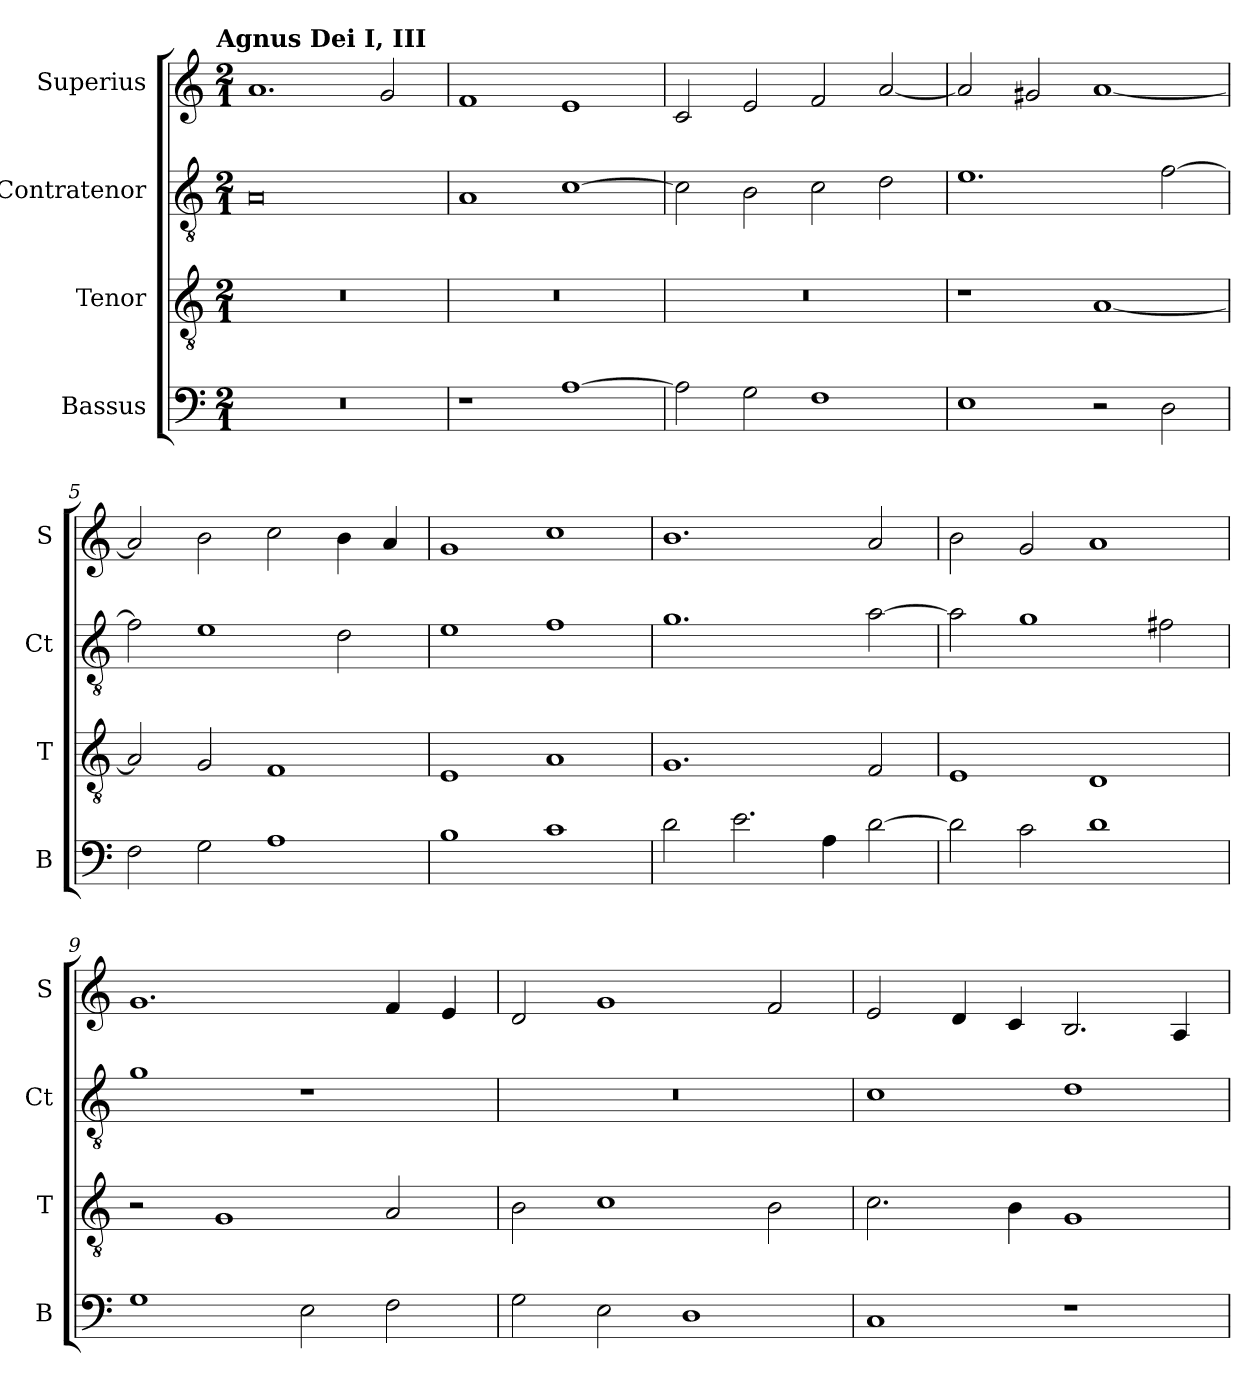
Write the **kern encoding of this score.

**kern	**kern	**kern	**kern
*part4	*part3	*part2	*part1
*staff4	*staff3	*staff2	*staff1
*I"Bassus	*I"Tenor	*I"Contratenor	*I"Superius
*I'B	*I'T	*I'Ct	*I'S
*clefF4	*clefGv2	*clefGv2	*clefG2
*k[]	*k[]	*k[]	*k[]
!!LO:TX:omd:t=Agnus Dei I, III
*M2/1	*M2/1	*M2/1	*M2/1
=1	=1	=1	=1
0r	0r	0A	1.a
.	.	.	2g/
=2	=2	=2	=2
1r	0r	1A	1f
[1A	.	[1c	1e
=3	=3	=3	=3
2A\]	0r	2c\]	2c/
2G\	.	2B\	2e/
1F	.	2c\	2f/
.	.	2d\	[2a/
=4	=4	=4	=4
1E	1r	1.e	2a/]
.	.	.	2g#X/
2r	[1A	.	[1a
2D\	.	[2f\	.
=5	=5	=5	=5
2F\	2A/]	2f\]	2a/]
2G\	2G/	1e	2b\
1A	1F	.	2cc\
.	.	2d\	4b\
.	.	.	4a/
=6	=6	=6	=6
1B	1E	1e	1g
1c	1A	1f	1cc
=7	=7	=7	=7
2d\	1.G	1.g	1.b
2.e\	.	.	.
4A\	.	.	.
[2d\	2F/	[2a\	2a/
=8	=8	=8	=8
2d\]	1E	2a\]	2b\
2c\	.	1g	2g/
1d	1D	.	1a
.	.	2f#X\	.
=9	=9	=9	=9
1G	2r	1g	1.g
.	1G	.	.
2E\	.	1r	.
2F\	2A/	.	4f/
.	.	.	4e/
=10	=10	=10	=10
2G\	2B\	0r	2d/
2E\	1c	.	1g
1D	.	.	.
.	2B\	.	2f/
=11	=11	=11	=11
1C	2.c\	1c	2e/
.	.	.	4d/
.	4B\	.	4c/
1r	1G	1d	2.B/
.	.	.	4A/
=	=	=	=
*-	*-	*-	*-
